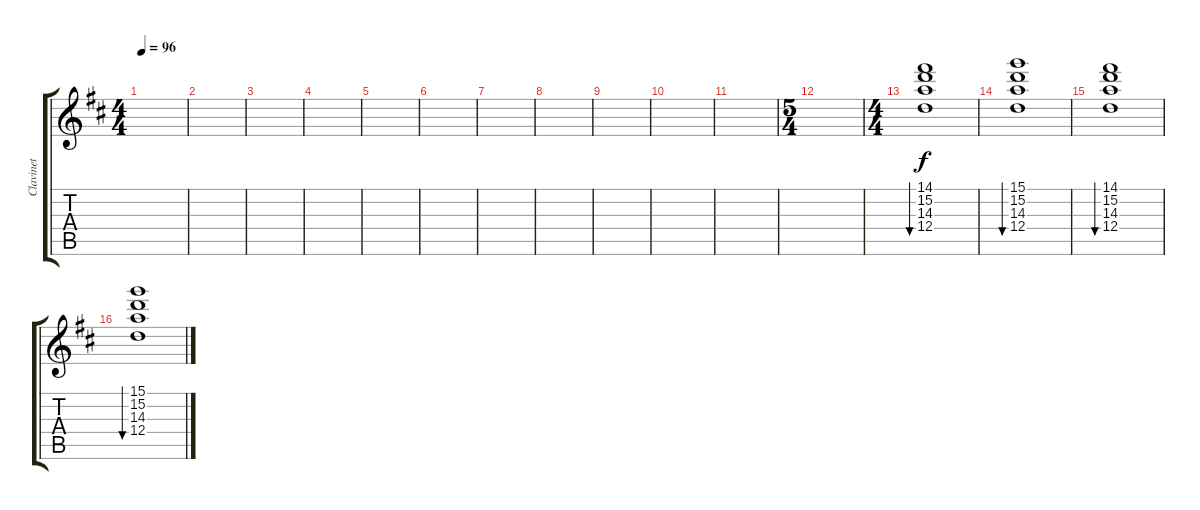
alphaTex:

\track ("Clavinet" "Clavinet") {instrument acousticguitarsteel}
\staff {score tabs}
\tuning (E4 B3 G3 D3 A2 E2) {hide}
\ts (4 4)
\tempo 96
\clef g2
\ks d
|
|
|
|
|
|
|
|
|
|
|
\ts (5 4)
|
\ts (4 4)
(14.1 15.2 14.3 12.4).1{bu 240} |
(15.1 15.2 14.3 12.4).1{bu 240} |
(14.1 15.2 14.3 12.4).1{bu 240} |
(15.1 15.2 14.3 12.4).1{bu 240}
